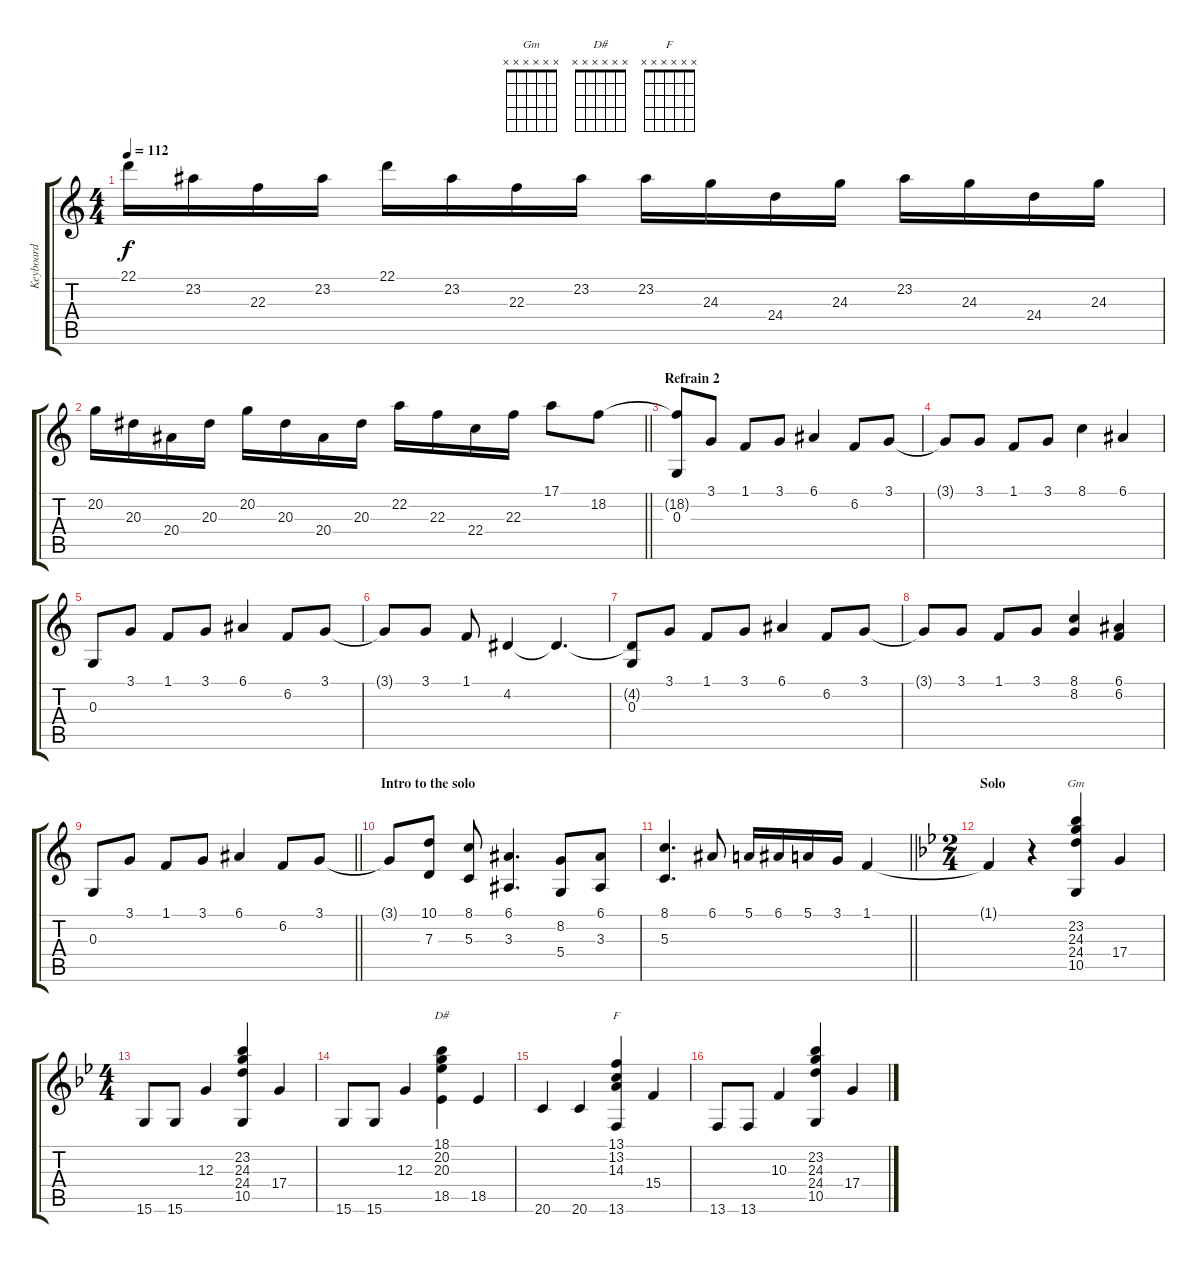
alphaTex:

\track ("Keyboard" "Keyboard") {mute instrument rockorgan}
\staff {score tabs}
\tuning (E4 B3 G3 D3 A2 E2) {hide}
\chord ("Gm" x x x x x x)
\chord ("D#" x x x x x x)
\chord ("F" x x x x x x)
\ts (4 4)
\tempo 112
\clef g2
\ks c
22.1.16{dy f} 23.2.16 22.3.16 23.2.16 22.1.16 23.2.16 22.3.16 23.2.16 23.2.16 24.3.16 24.4.16 24.3.16 23.2.16 24.3.16 24.4.16 24.3.16 |
\barLineRight lightlight
20.2.16 20.3.16 20.4.16 20.3.16 20.2.16 20.3.16 20.4.16 20.3.16 22.2.16 22.3.16 22.4.16 22.3.16 17.1.8 18.2.8 |
\section ("" "Refrain 2")
(18.2{t} 0.3).8 3.1.8 1.1.8 3.1.8 6.1.4 6.2.8 3.1.8 |
3.1{t}.8 3.1.8 1.1.8 3.1.8 8.1.4 6.1.4 |
0.3.8 3.1.8 1.1.8 3.1.8 6.1.4 6.2.8 3.1.8 |
3.1{t}.8 3.1.8 1.1.8 4.2.4 4.2{t}.4{d} |
(4.2{t} 0.3).8 3.1.8 1.1.8 3.1.8 6.1.4 6.2.8 3.1.8 |
3.1{t}.8 3.1.8 1.1.8 3.1.8 (8.1 8.2).4 (6.1 6.2).4 |
\barLineRight lightlight
0.3.8 3.1.8 1.1.8 3.1.8 6.1.4 6.2.8 3.1.8 |
\section ("" "Intro to the solo")
3.1{t}.8 (10.1 7.3).8 (8.1 5.3).8 (6.1 3.3).4{d} (8.2 5.4).8 (6.1 3.3).8 |
\barLineRight lightlight
(8.1 5.3).4{d} 6.1.8 5.1.16 6.1.16 5.1.16 3.1.16 1.1.4 |
\ts (2 4)
\section ("" "Solo")
\ks bb
1.1{t}.4 r.4 (23.2 24.3 24.4 10.5).4{ch "Gm"} 17.4.4 |
\ts (4 4)
15.6.8 15.6.8 12.3.4 (23.2 24.3 24.4 10.5).4 17.4.4 |
15.6.8 15.6.8 12.3.4 (18.1 20.2 20.3 18.5).4{ch "D#"} 18.5.4 |
20.6.4 20.6.4 (13.1 13.2 14.3 13.6).4{ch "F"} 15.4.4 |
13.6.8 13.6.8 10.3.4 (23.2 24.3 24.4 10.5).4 17.4.4
